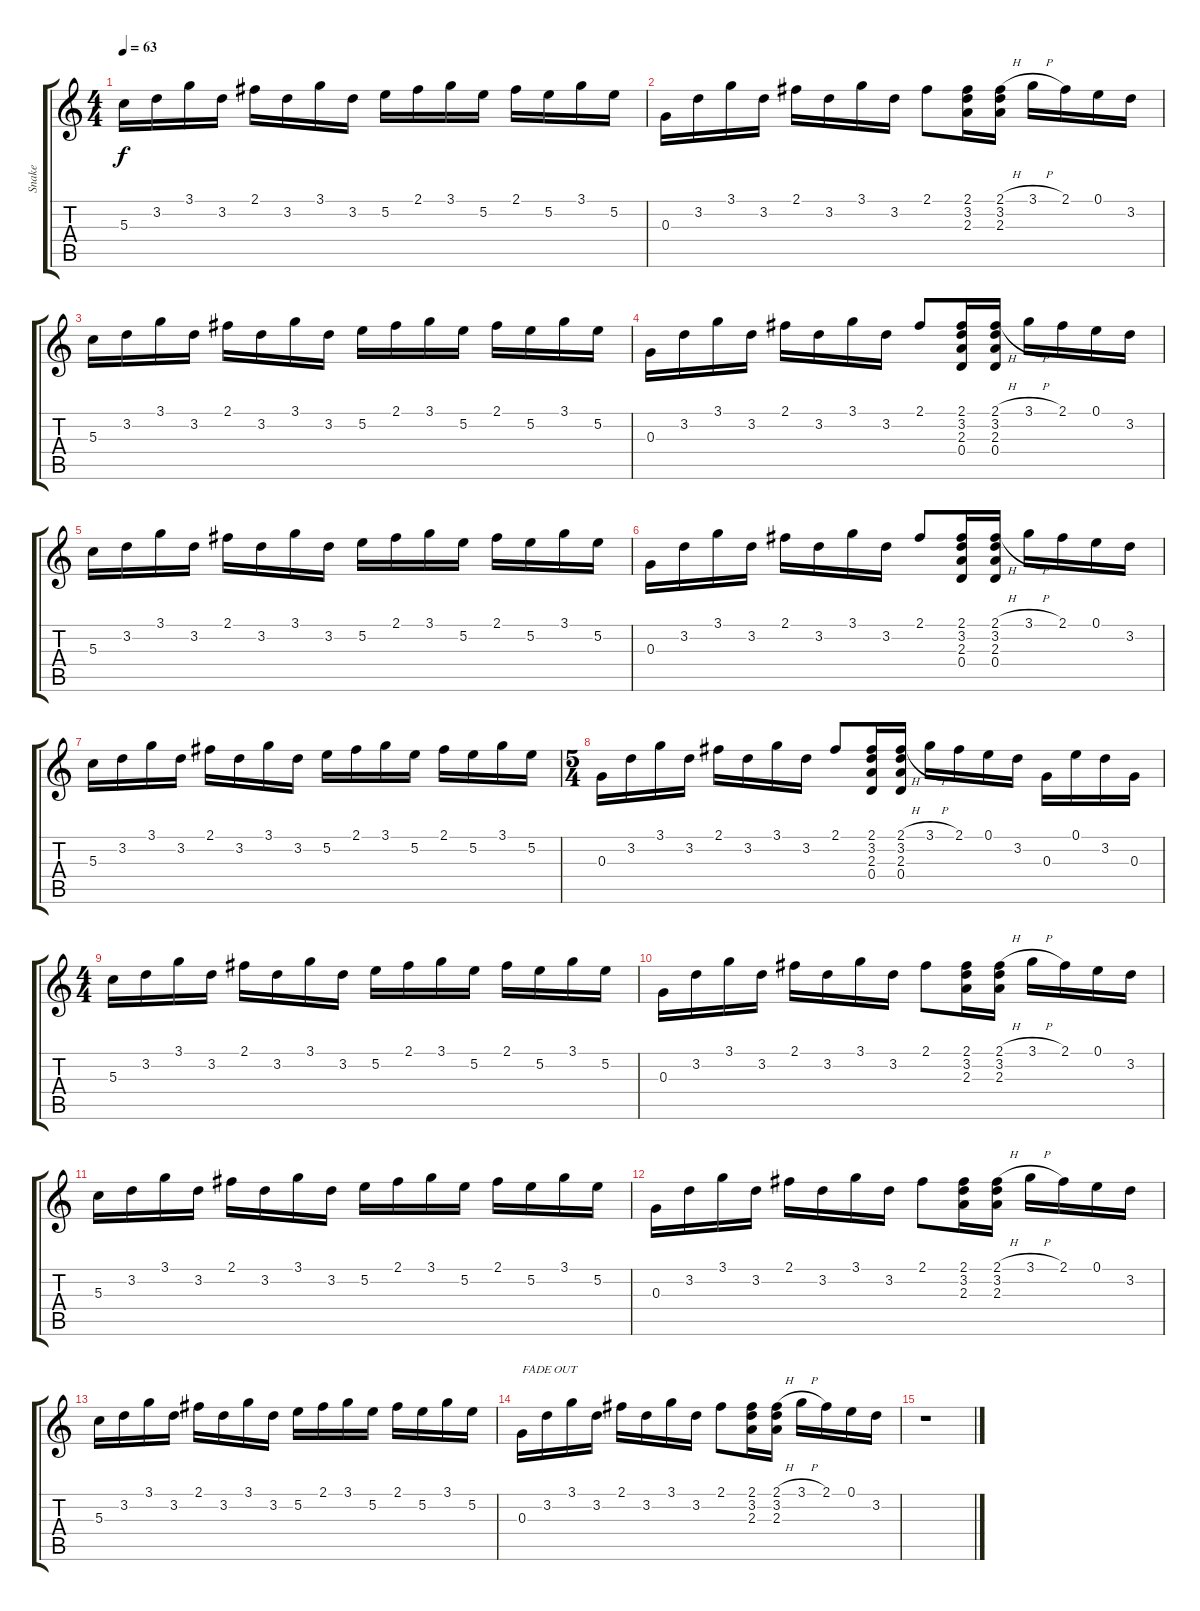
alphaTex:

\track ("Snake" "Snake") {instrument electricguitarclean}
\staff {score tabs}
\tuning (E4 B3 G3 D3 A2 E2) {hide}
\ts (4 4)
\tempo 63
\clef g2
\ks c
5.3.16{dy f} 3.2.16 3.1.16 3.2.16 2.1.16 3.2.16 3.1.16 3.2.16 5.2.16 2.1.16 3.1.16 5.2.16 2.1.16 5.2.16 3.1.16 5.2.16 |
0.3.16 3.2.16 3.1.16 3.2.16 2.1.16 3.2.16 3.1.16 3.2.16 2.1.8 (2.1 3.2 2.3).16 (2.1{h} 3.2 2.3).16 3.1{h}.16 2.1.16 0.1.16 3.2.16 |
5.3.16 3.2.16 3.1.16 3.2.16 2.1.16 3.2.16 3.1.16 3.2.16 5.2.16 2.1.16 3.1.16 5.2.16 2.1.16 5.2.16 3.1.16 5.2.16 |
0.3.16 3.2.16 3.1.16 3.2.16 2.1.16 3.2.16 3.1.16 3.2.16 2.1.8 (2.1 3.2 2.3 0.4).16 (2.1{h} 3.2 2.3 0.4).16 3.1{h}.16 2.1.16 0.1.16 3.2.16 |
5.3.16 3.2.16 3.1.16 3.2.16 2.1.16 3.2.16 3.1.16 3.2.16 5.2.16 2.1.16 3.1.16 5.2.16 2.1.16 5.2.16 3.1.16 5.2.16 |
0.3.16 3.2.16 3.1.16 3.2.16 2.1.16 3.2.16 3.1.16 3.2.16 2.1.8 (2.1 3.2 2.3 0.4).16 (2.1{h} 3.2 2.3 0.4).16 3.1{h}.16 2.1.16 0.1.16 3.2.16 |
5.3.16 3.2.16 3.1.16 3.2.16 2.1.16 3.2.16 3.1.16 3.2.16 5.2.16 2.1.16 3.1.16 5.2.16 2.1.16 5.2.16 3.1.16 5.2.16 |
\ts (5 4)
0.3.16 3.2.16 3.1.16 3.2.16 2.1.16 3.2.16 3.1.16 3.2.16 2.1.8 (2.1 3.2 2.3 0.4).16 (2.1{h} 3.2 2.3 0.4).16 3.1{h}.16 2.1.16 0.1.16 3.2.16 0.3.16 0.1.16 3.2.16 0.3.16 |
\ts (4 4)
5.3.16 3.2.16 3.1.16 3.2.16 2.1.16 3.2.16 3.1.16 3.2.16 5.2.16 2.1.16 3.1.16 5.2.16 2.1.16 5.2.16 3.1.16 5.2.16 |
0.3.16 3.2.16 3.1.16 3.2.16 2.1.16 3.2.16 3.1.16 3.2.16 2.1.8 (2.1 3.2 2.3).16 (2.1{h} 3.2 2.3).16 3.1{h}.16 2.1.16 0.1.16 3.2.16 |
5.3.16 3.2.16 3.1.16 3.2.16 2.1.16 3.2.16 3.1.16 3.2.16 5.2.16 2.1.16 3.1.16 5.2.16 2.1.16 5.2.16 3.1.16 5.2.16 |
0.3.16 3.2.16 3.1.16 3.2.16 2.1.16 3.2.16 3.1.16 3.2.16 2.1.8 (2.1 3.2 2.3).16 (2.1{h} 3.2 2.3).16 3.1{h}.16 2.1.16 0.1.16 3.2.16 |
5.3.16 3.2.16 3.1.16 3.2.16 2.1.16 3.2.16 3.1.16 3.2.16 5.2.16 2.1.16 3.1.16 5.2.16 2.1.16 5.2.16 3.1.16 5.2.16 |
0.3.16{txt "FADE OUT"} 3.2.16 3.1.16 3.2.16 2.1.16 3.2.16 3.1.16 3.2.16 2.1.8 (2.1 3.2 2.3).16 (2.1{h} 3.2 2.3).16 3.1{h}.16 2.1.16 0.1.16 3.2.16 |
r.1
